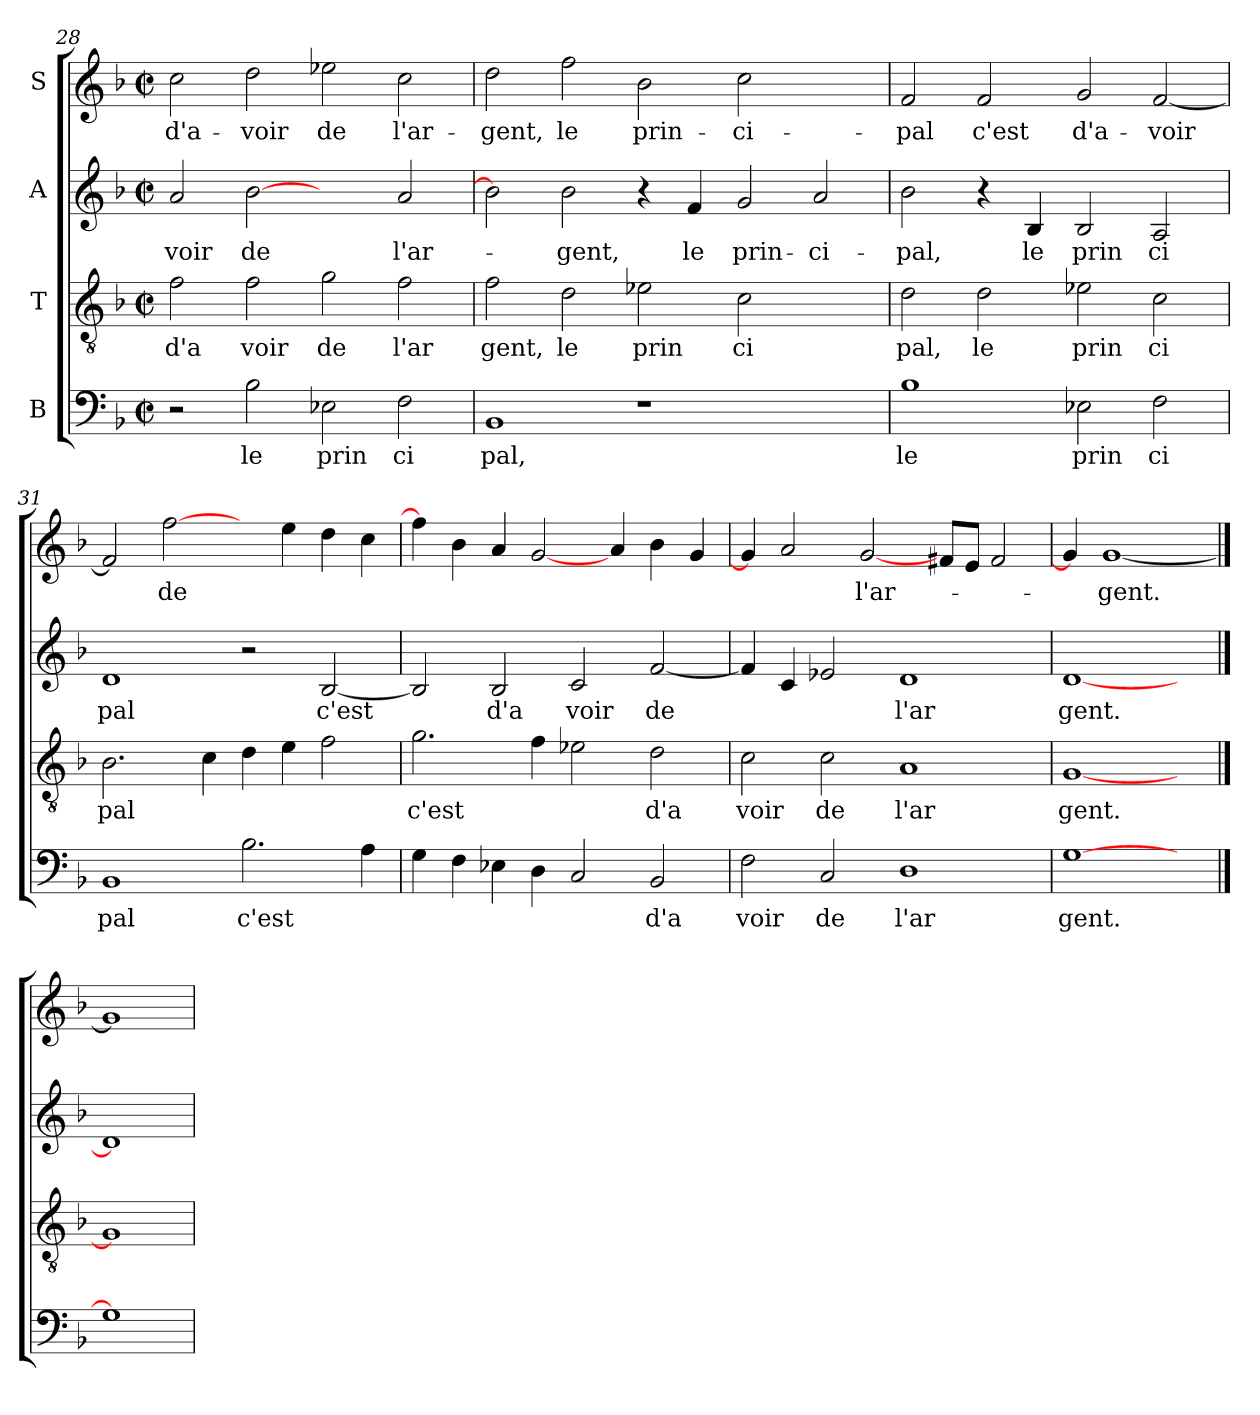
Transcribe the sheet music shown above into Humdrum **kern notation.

**kern	**text	**kern	**text	**kern	**text	**kern	**text
*part4	*part4	*part3	*part3	*part2	*part2	*part1	*part1
*staff4	*staff4	*staff3	*staff3	*staff2	*staff2	*staff1	*staff1
*I"B	*	*I"T	*	*I"A	*	*I"S	*
*clefF4	*	*clefGv2	*	*clefG2	*	*clefG2	*
*k[b-]	*	*k[b-]	*	*k[b-]	*	*k[b-]	*
*M2/2	*	*M2/2	*	*M2/2	*	*M2/2	*
*met(c|)	*	*met(c|)	*	*met(c|)	*	*met(c|)	*
=28	=28	=28	=28	=28	=28	=28	=28
!	!	!	!LO:LY:b	!	!LO:LY:b	!	!LO:LY:b
2r	.	2f\	d'a	2a/	-voir	2cc\	d'a-
!	!LO:LY:b	!	!LO:LY:b	!	!LO:LY:b	!	!LO:LY:b
2B-\	le	2f\	voir	[2b-	de	2dd\	-voir
!	!LO:LY:b	!	!LO:LY:b	!	!	!	!LO:LY:b
2E-X\	prin	2g\	de	2ryy	.	2ee-X\	de
!	!LO:LY:b	!	!LO:LY:b	!	!LO:LY:b	!	!LO:LY:b
2F\	ci	2f\	l'ar	2a/	l'ar-	2cc\	l'ar-
=29	=29	=29	=29	=29	=29	=29	=29
!	!LO:LY:b	!	!LO:LY:b	!	!	!	!LO:LY:b
1BB-	pal,	2f\	gent,	2b-]	.	2dd\	-gent,
!	!	!	!LO:LY:b	!	!LO:LY:b	!	!LO:LY:b
.	.	2d\	le	2b-\	-gent,	2ff\	le
!	!	!	!LO:LY:b	!	!	!	!LO:LY:b
1r	.	2e-X\	prin	4r	.	2b-\	prin-
!	!	!	!	!	!LO:LY:b	!	!
.	.	.	.	4f/	le	.	.
!	!	!	!LO:LY:b	!	!LO:LY:b	!	!LO:LY:b
.	.	2c\	ci	2g/	prin-	2cc\	-ci-
!	!	!	!	!	!LO:LY:b	!	!
2ryy	.	2ryy	.	2a/	-ci-	2ryy	.
!!LO:LB:g=z
=30	=30	=30	=30	=30	=30	=30	=30
!	!LO:LY:b	!	!LO:LY:b	!	!LO:LY:b	!	!LO:LY:b
1B-	le	2d\	pal,	2b-\	-pal,	2f/	-pal
!	!	!	!LO:LY:b	!	!	!	!LO:LY:b
.	.	2d\	le	4r	.	2f/	c'est
!	!	!	!	!	!LO:LY:b	!	!
.	.	.	.	4B-/	le	.	.
!	!LO:LY:b	!	!LO:LY:b	!	!LO:LY:b	!	!LO:LY:b
2E-X\	prin	2e-X\	prin	2B-/	prin	2g/	d'a-
!	!LO:LY:b	!	!LO:LY:b	!	!LO:LY:b	!	!LO:LY:b
2F\	ci	2c\	ci	2A/	ci	[2f/	-voir
=31	=31	=31	=31	=31	=31	=31	=31
!	!LO:LY:b	!	!LO:LY:b	!	!LO:LY:b	!	!
1BB-	pal	2.B-\	pal	1d	pal	2f/]	.
!	!	!	!	!	!	!	!LO:LY:b
.	.	.	.	.	.	[2ff\	de
.	.	4c\	.	.	.	.	.
!	!LO:LY:b	!	!	!	!	!	!
2.B-\	c'est	4d\	.	2r	.	4ryy	.
.	.	4e\	.	.	.	4ee\	.
!	!	!	!	!	!LO:LY:b	!	!
.	.	2f\	.	[2B-/	c'est	4dd\	.
4A\	.	.	.	.	.	4cc\	.
=32	=32	=32	=32	=32	=32	=32	=32
!	!	!	!LO:LY:b	!	!	!	!
4G\	.	2.g\	c'est	2B-/]	.	4ff\]	.
4F\	.	.	.	.	.	4b-\	.
!	!	!	!	!	!LO:LY:b	!	!
4E-X\	.	.	.	2B-/	d'a	4a/	.
4D\	.	4f\	.	.	.	[2g/	.
!	!	!	!	!	!LO:LY:b	!	!
2C/	.	2e-X\	.	2c/	voir	.	.
.	.	.	.	.	.	4a/	.
!	!LO:LY:b	!	!LO:LY:b	!	!LO:LY:b	!	!
2BB-/	d'a	2d\	d'a	[2f/	de	4b-\	.
.	.	.	.	.	.	4g/	.
=33	=33	=33	=33	=33	=33	=33	=33
!	!LO:LY:b	!	!LO:LY:b	!	!	!	!
2F\	voir	2c\	voir	4f/]	.	4g/]	.
.	.	.	.	4c/	.	2a/	.
!	!LO:LY:b	!	!LO:LY:b	!	!	!	!
2C/	de	2c\	de	2e-X/	.	.	.
!	!	!	!	!	!	!	!LO:LY:b
.	.	.	.	.	.	[2g/	l'ar-
!	!LO:LY:b	!	!LO:LY:b	!	!LO:LY:b	!	!
1D	l'ar	1A	l'ar	1d	l'ar	.	.
.	.	.	.	.	.	8f#XL	.
.	.	.	.	.	.	8eJ	.
.	.	.	.	.	.	2f#/	.
=34	=34	=34	=34	=34	=34	=34	=34
!	!LO:LY:b	!	!LO:LY:b	!	!LO:LY:b	!	!
[1G	gent.	[1G	gent.	[1d	gent.	4g/]	.
!	!	!	!	!	!	!	!LO:LY:b
.	.	.	.	.	.	[1g	-gent.
4ryy	.	4ryy	.	4ryy	.	.	.
==35	==35	==35	==35	==35	==35	==35	==35
1G]	.	1G]	.	1d]	.	1g]	.
=	=	=	=	=	=	=	=
*-	*-	*-	*-	*-	*-	*-	*-
